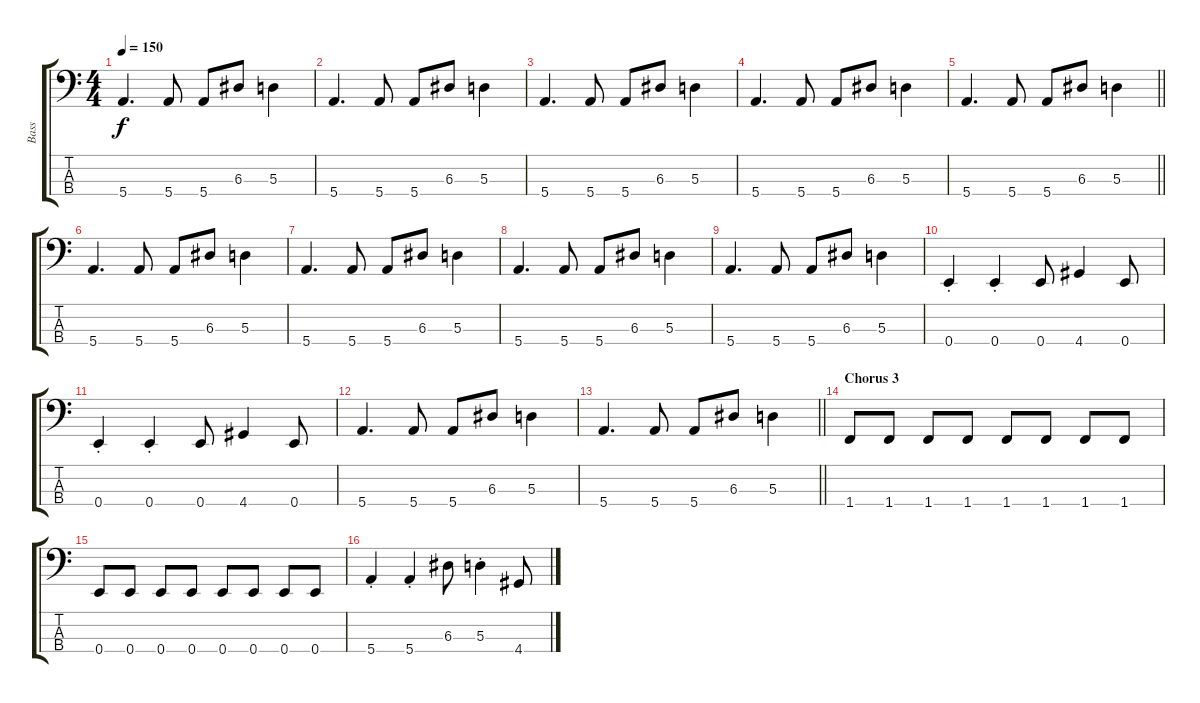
\track ("Bass" "Bass") {instrument electricbassfinger}
\staff {score tabs}
\tuning (G2 D2 A1 E1) {hide}
\ts (4 4)
\tempo 150
\clef f4
\ks c
5.4.4{d dy f} 5.4.8 5.4.8 6.3.8 5.3.4 |
5.4.4{d} 5.4.8 5.4.8 6.3.8 5.3.4 |
5.4.4{d} 5.4.8 5.4.8 6.3.8 5.3.4 |
5.4.4{d} 5.4.8 5.4.8 6.3.8 5.3.4 |
\barLineRight lightlight
5.4.4{d} 5.4.8 5.4.8 6.3.8 5.3.4 |
5.4.4{d} 5.4.8 5.4.8 6.3.8 5.3.4 |
5.4.4{d} 5.4.8 5.4.8 6.3.8 5.3.4 |
5.4.4{d} 5.4.8 5.4.8 6.3.8 5.3.4 |
5.4.4{d} 5.4.8 5.4.8 6.3.8 5.3.4 |
0.4{st}.4 0.4{st}.4 0.4.8 4.4.4 0.4.8 |
0.4{st}.4 0.4{st}.4 0.4.8 4.4.4 0.4.8 |
5.4.4{d} 5.4.8 5.4.8 6.3.8 5.3.4 |
\barLineRight lightlight
5.4.4{d} 5.4.8 5.4.8 6.3.8 5.3.4 |
\section ("" "Chorus 3")
1.4.8 1.4.8 1.4.8 1.4.8 1.4.8 1.4.8 1.4.8 1.4.8 |
0.4.8 0.4.8 0.4.8 0.4.8 0.4.8 0.4.8 0.4.8 0.4.8 |
5.4{st}.4 5.4{st}.4 6.3.8 5.3{st}.4 4.4.8
